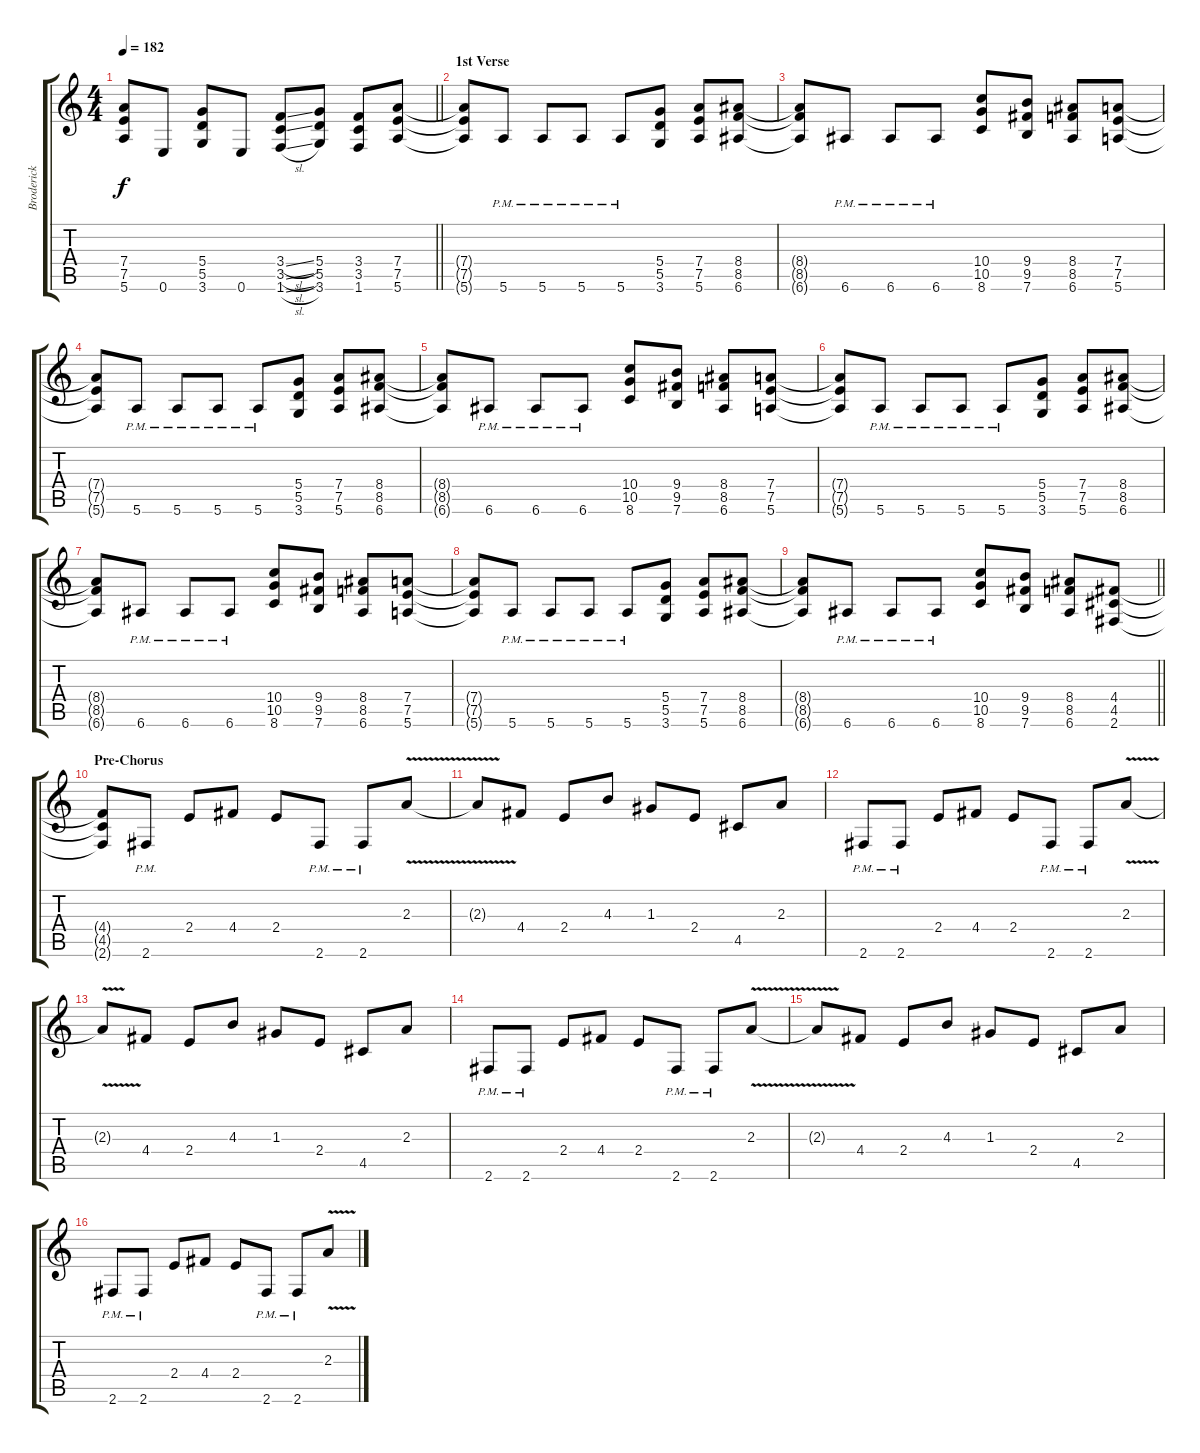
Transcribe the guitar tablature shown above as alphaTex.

\track ("Broderick Rhythm" "Broderick ") {instrument distortionguitar}
\staff {score tabs}
\tuning (E4 B3 G3 D3 A2 E2) {hide}
\ts (4 4)
\tempo 182
\clef g2
\barLineRight lightlight
\ks c
(7.4{t} 7.5{t} 5.6{t}).8{dy f} 0.6.8 (5.4 5.5 3.6).8 0.6.8 (3.4{sl} 3.5{sl} 1.6{sl}).8 (5.4 5.5 3.6).8 (3.4 3.5 1.6).8 (7.4 7.5 5.6).8 |
\section ("" "1st Verse")
(7.4{t} 7.5{t} 5.6{t}).8 5.6{pm}.8 5.6{pm}.8 5.6{pm}.8 5.6{pm}.8 (5.4 5.5 3.6).8 (7.4 7.5 5.6).8 (8.4 8.5 6.6).8 |
(8.4{t} 8.5{t} 6.6{t}).8 6.6{pm}.8 6.6{pm}.8 6.6{pm}.8 (10.4 10.5 8.6).8 (9.4 9.5 7.6).8 (8.4 8.5 6.6).8 (7.4 7.5 5.6).8 |
(7.4{t} 7.5{t} 5.6{t}).8 5.6{pm}.8 5.6{pm}.8 5.6{pm}.8 5.6{pm}.8 (5.4 5.5 3.6).8 (7.4 7.5 5.6).8 (8.4 8.5 6.6).8 |
(8.4{t} 8.5{t} 6.6{t}).8 6.6{pm}.8 6.6{pm}.8 6.6{pm}.8 (10.4 10.5 8.6).8 (9.4 9.5 7.6).8 (8.4 8.5 6.6).8 (7.4 7.5 5.6).8 |
(7.4{t} 7.5{t} 5.6{t}).8 5.6{pm}.8 5.6{pm}.8 5.6{pm}.8 5.6{pm}.8 (5.4 5.5 3.6).8 (7.4 7.5 5.6).8 (8.4 8.5 6.6).8 |
(8.4{t} 8.5{t} 6.6{t}).8 6.6{pm}.8 6.6{pm}.8 6.6{pm}.8 (10.4 10.5 8.6).8 (9.4 9.5 7.6).8 (8.4 8.5 6.6).8 (7.4 7.5 5.6).8 |
(7.4{t} 7.5{t} 5.6{t}).8 5.6{pm}.8 5.6{pm}.8 5.6{pm}.8 5.6{pm}.8 (5.4 5.5 3.6).8 (7.4 7.5 5.6).8 (8.4 8.5 6.6).8 |
\barLineRight lightlight
(8.4{t} 8.5{t} 6.6{t}).8 6.6{pm}.8 6.6{pm}.8 6.6{pm}.8 (10.4 10.5 8.6).8 (9.4 9.5 7.6).8 (8.4 8.5 6.6).8 (4.4 4.5 2.6).8 |
\section ("" "Pre-Chorus")
(4.4{t} 4.5{t} 2.6{t}).8 2.6{pm}.8 2.4.8 4.4.8 2.4.8 2.6{pm}.8 2.6{pm}.8 2.3{v}.8 |
2.3{t}.8 4.4.8 2.4.8 4.3.8 1.3.8 2.4.8 4.5.8 2.3.8 |
2.6{pm}.8 2.6{pm}.8 2.4.8 4.4.8 2.4.8 2.6{pm}.8 2.6{pm}.8 2.3{v}.8 |
2.3{t}.8 4.4.8 2.4.8 4.3.8 1.3.8 2.4.8 4.5.8 2.3.8 |
2.6{pm}.8 2.6{pm}.8 2.4.8 4.4.8 2.4.8 2.6{pm}.8 2.6{pm}.8 2.3{v}.8 |
2.3{t}.8 4.4.8 2.4.8 4.3.8 1.3.8 2.4.8 4.5.8 2.3.8 |
2.6{pm}.8 2.6{pm}.8 2.4.8 4.4.8 2.4.8 2.6{pm}.8 2.6{pm}.8 2.3{v}.8
